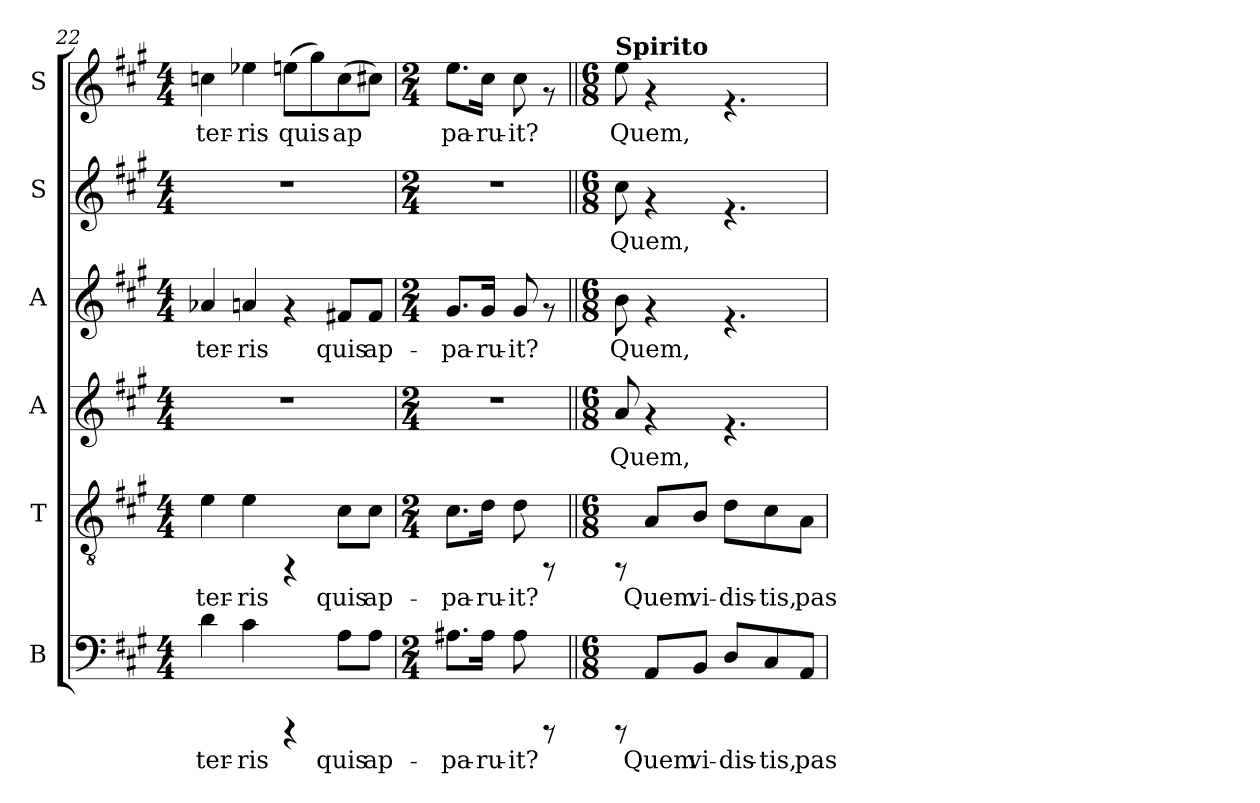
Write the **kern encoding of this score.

**kern	**text	**kern	**text	**kern	**text	**kern	**text	**kern	**text	**kern	**text
*part6	*part6	*part5	*part5	*part4	*part4	*part3	*part3	*part2	*part2	*part1	*part1
*staff6	*staff6	*staff5	*staff5	*staff4	*staff4	*staff3	*staff3	*staff2	*staff2	*staff1	*staff1
*I"B	*	*I"T	*	*I"A	*	*I"A	*	*I"S	*	*I"S	*
*I'B	*	*I'T	*	*I'A	*	*I'A	*	*I'S	*	*I'S	*
*clefF4	*	*clefGv2	*	*clefG2	*	*clefG2	*	*clefG2	*	*clefG2	*
*k[f#c#g#]	*	*k[f#c#g#]	*	*k[f#c#g#]	*	*k[f#c#g#]	*	*k[f#c#g#]	*	*k[f#c#g#]	*
*A:	*	*A:	*	*A:	*	*A:	*	*A:	*	*A:	*
*M4/4	*	*M4/4	*	*M4/4	*	*M4/4	*	*M4/4	*	*M4/4	*
=22	=22	=22	=22	=22	=22	=22	=22	=22	=22	=22	=22
!	!LO:LY:b:cj	!	!LO:LY:b:cj	!	!	!	!LO:LY:b:cj	!	!	!	!LO:LY:b:cj
4d\	ter-	4e\	ter-	1r	.	4a-X/	ter-	1r	.	4ccn\	ter-
!	!LO:LY:b:cj	!	!LO:LY:b:cj	!	!	!	!LO:LY:b:cj	!	!	!	!LO:LY:b:cj
4c#\	-ris	4e\	-ris	.	.	4an/	-ris	.	.	4ee-X\	-ris
!	!	!	!	!	!	!	!	!	!	!	!LO:LY:b:cj
4rCCC	.	4rFF	.	.	.	4rf	.	.	.	(>8een\L	quis
!	!	!	!	!	!	!	!	!	!	!	!LO:LY:b:cj
.	.	.	.	.	.	.	.	.	.	8gg#\)	.
!	!LO:LY:b:cj	!	!LO:LY:b:cj	!	!	!	!LO:LY:b:cj	!	!	!	!LO:LY:b:cj
8A\L	quis	8c#\L	quis	.	.	8f#X/L	quis	.	.	(>8cc\	ap-
!	!LO:LY:b:cj	!	!LO:LY:b:cj	!	!	!	!LO:LY:b:cj	!	!	!	!LO:LY:b:cj
8A\J	ap-	8c#\J	ap-	.	.	8f#/J	ap-	.	.	8cc#X\J)	--
=23	=23	=23	=23	=23	=23	=23	=23	=23	=23	=23	=23
*M2/4	*	*M2/4	*	*M2/4	*	*M2/4	*	*M2/4	*	*M2/4	*
!	!LO:LY:b:cj	!	!LO:LY:b:cj	!	!	!	!LO:LY:b:cj	!	!	!	!LO:LY:b:cj
8.A#X\L	-pa-	8.c#\L	-pa-	2r	.	8.g#/L	-pa-	2r	.	8.ee\L	-pa-
!	!LO:LY:b:cj	!	!LO:LY:b:cj	!	!	!	!LO:LY:b:cj	!	!	!	!LO:LY:b:cj
16A#\J	-ru-	16d\J	-ru-	.	.	16g#/J	-ru-	.	.	16cc#\J	-ru-
!	!LO:LY:b:cj	!	!LO:LY:b:cj	!	!	!	!LO:LY:b:cj	!	!	!	!LO:LY:b:cj
8A#\	-it?	8d\	-it?	.	.	8g#/	-it?	.	.	8cc#\	-it?
8rCCC	.	8rFF	.	.	.	8rf	.	.	.	8rf	.
!!LO:LB:g=z
=24||	=24||	=24||	=24||	=24||	=24||	=24||	=24||	=24||	=24||	=24||	=24||
*M6/8	*	*M6/8	*	*M6/8	*	*M6/8	*	*M6/8	*	*M6/8	*
!	!	!	!	!	!	!	!	!	!	!LO:TX:a:B:t=Spirito	!
!	!	!	!	!	!LO:LY:b:cj	!	!LO:LY:b:cj	!	!LO:LY:b:cj	!	!LO:LY:b:cj
8rCCC	.	8rFF	.	8a/	Quem,	8b\	Quem,	8cc#\	Quem,	8ee\	Quem,
!	!LO:LY:b:cj	!	!LO:LY:b:cj	!	!	!	!	!	!	!	!
8AA/L	Quem	8A/L	Quem	4rf	.	4rf	.	4rf	.	4rf	.
!	!LO:LY:b:cj	!	!LO:LY:b:cj	!	!	!	!	!	!	!	!
8BB/J	vi-	8B/J	vi-	.	.	.	.	.	.	.	.
!	!LO:LY:b:cj	!	!LO:LY:b:cj	!	!	!	!	!	!	!	!
8D/L	-dis-	8d\L	-dis-	4.rf	.	4.rf	.	4.rf	.	4.rf	.
!	!LO:LY:b:cj	!	!LO:LY:b:cj	!	!	!	!	!	!	!	!
8C#/	-tis,	8c#\	-tis,	.	.	.	.	.	.	.	.
!	!LO:LY:b:cj	!	!LO:LY:b:cj	!	!	!	!	!	!	!	!
8AA/J	pas-	8A\J	pas-	.	.	.	.	.	.	.	.
=	=	=	=	=	=	=	=	=	=	=	=
*-	*-	*-	*-	*-	*-	*-	*-	*-	*-	*-	*-
